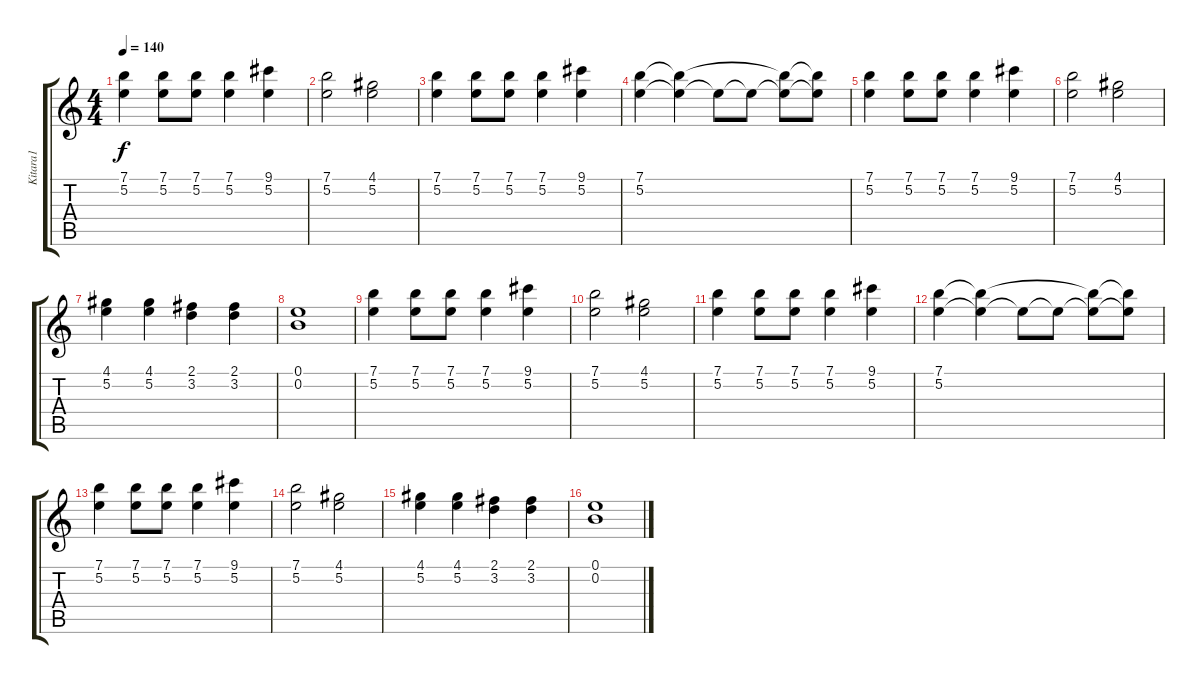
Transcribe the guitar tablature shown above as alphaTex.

\track ("Kitara1" "Kitara1") {instrument acousticguitarnylon}
\staff {score tabs}
\tuning (E4 B3 G3 D3 A2 E2) {hide}
\ts (4 4)
\tempo 140
\clef g2
\ks c
(7.1 5.2).4{dy f instrument acousticguitarnylon} (7.1 5.2).8 (7.1 5.2).8 (7.1 5.2).4 (9.1 5.2).4 |
(7.1 5.2).2 (4.1 5.2).2 |
(7.1 5.2).4 (7.1 5.2).8 (7.1 5.2).8 (7.1 5.2).4 (9.1 5.2).4 |
(7.1 5.2).4 (7.1{t} 5.2{t}).4 5.2{t}.8 5.2{t}.8 (7.1{t} 5.2{t}).8 (7.1{t} 5.2{t}).8 |
(7.1 5.2).4 (7.1 5.2).8 (7.1 5.2).8 (7.1 5.2).4 (9.1 5.2).4 |
(7.1 5.2).2 (4.1 5.2).2 |
(4.1 5.2).4 (4.1 5.2).4 (2.1 3.2).4 (2.1 3.2).4 |
(0.1 0.2).1 |
(7.1 5.2).4 (7.1 5.2).8 (7.1 5.2).8 (7.1 5.2).4 (9.1 5.2).4 |
(7.1 5.2).2 (4.1 5.2).2 |
(7.1 5.2).4 (7.1 5.2).8 (7.1 5.2).8 (7.1 5.2).4 (9.1 5.2).4 |
(7.1 5.2).4 (7.1{t} 5.2{t}).4 5.2{t}.8 5.2{t}.8 (7.1{t} 5.2{t}).8 (7.1{t} 5.2{t}).8 |
(7.1 5.2).4 (7.1 5.2).8 (7.1 5.2).8 (7.1 5.2).4 (9.1 5.2).4 |
(7.1 5.2).2 (4.1 5.2).2 |
(4.1 5.2).4 (4.1 5.2).4 (2.1 3.2).4 (2.1 3.2).4 |
(0.1 0.2).1
